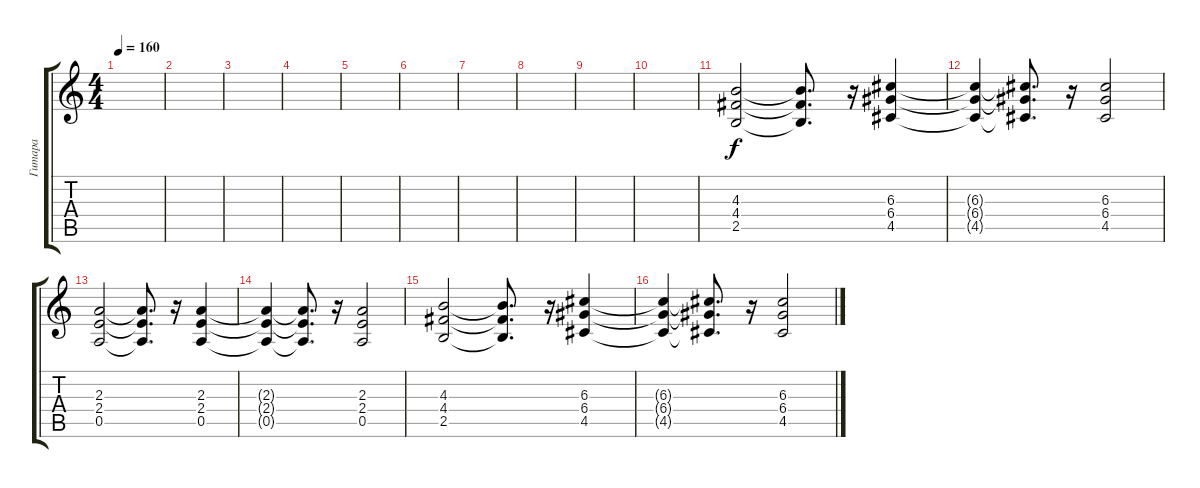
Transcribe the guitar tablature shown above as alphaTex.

\track ("Гитара" "Гитара") {instrument distortionguitar}
\staff {score tabs}
\tuning (E4 B3 G3 D3 A2 E2) {hide}
\ts (4 4)
\tempo 160
\clef g2
\ks c
|
|
|
|
|
|
|
|
|
|
(4.3 4.4 2.5).2 (4.3{t} 4.4{t} 2.5{t}).8{d} r.16 (6.3 6.4 4.5).4 |
(6.3{t} 6.4{t} 4.5{t}).4 (6.3{t} 6.4{t} 4.5{t}).8{d} r.16 (6.3 6.4 4.5).2 |
(2.3 2.4 0.5).2 (2.3{t} 2.4{t} 0.5{t}).8{d} r.16 (2.3 2.4 0.5).4 |
(2.3{t} 2.4{t} 0.5{t}).4 (2.3{t} 2.4{t} 0.5{t}).8{d} r.16 (2.3 2.4 0.5).2 |
(4.3 4.4 2.5).2 (4.3{t} 4.4{t} 2.5{t}).8{d} r.16 (6.3 6.4 4.5).4 |
(6.3{t} 6.4{t} 4.5{t}).4 (6.3{t} 6.4{t} 4.5{t}).8{d} r.16 (6.3 6.4 4.5).2
